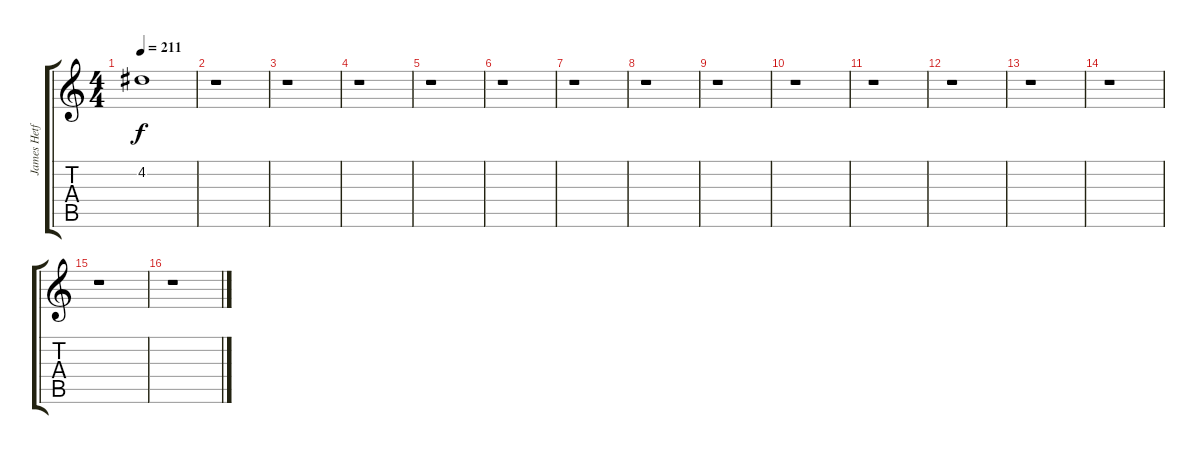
\track ("James Hetfield (Vocals)" "James Hetf") {instrument distortionguitar}
\staff {score tabs}
\tuning (E4 B3 G3 D3 A2 E2) {hide}
\ts (4 4)
\tempo 211
\clef g2
\ks c
4.2.1{dy f} |
r.1 |
r.1 |
r.1 |
r.1 |
r.1 |
r.1 |
r.1 |
r.1 |
r.1 |
r.1 |
r.1 |
r.1 |
r.1 |
r.1 |
r.1
